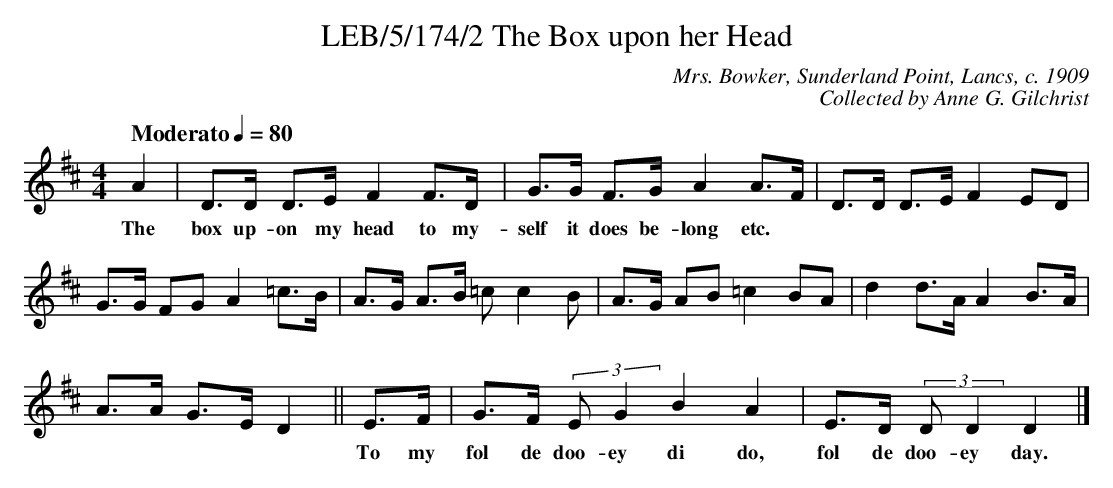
X:1
T:LEB/5/174/2 The Box upon her Head
C:Mrs. Bowker, Sunderland Point, Lancs, c. 1909
C:Collected by Anne G. Gilchrist
L:1/8
Q:"Moderato" 1/4=80
M:4/4
K:D
A2 | D3/2D/2 D3/2E/2 F2 F3/2D/2 | G3/2G/2 F3/2G/2 A2 A3/2F/2 | D3/2D/2 D3/2E/2 F2 ED |
w: The box up-on my head to my-self it does be-long etc.
G3/2G/2 FG A2 =c3/2B/2 | A3/2G/2 A3/2B/2 =c c2 B | A3/2G/2 AB =c2 BA | d2 d3/2A/2 A2 B3/2A/2 |
A3/2A/2 G3/2E/2 D2 || E3/2F/2 |G3/2F/2 (3:2:2 E G2 B2 A2 | E3/2D/2 (3:2:2 D D2 D2 |]
w: | To my fol de doo-ey di do, fol de doo-ey day.
